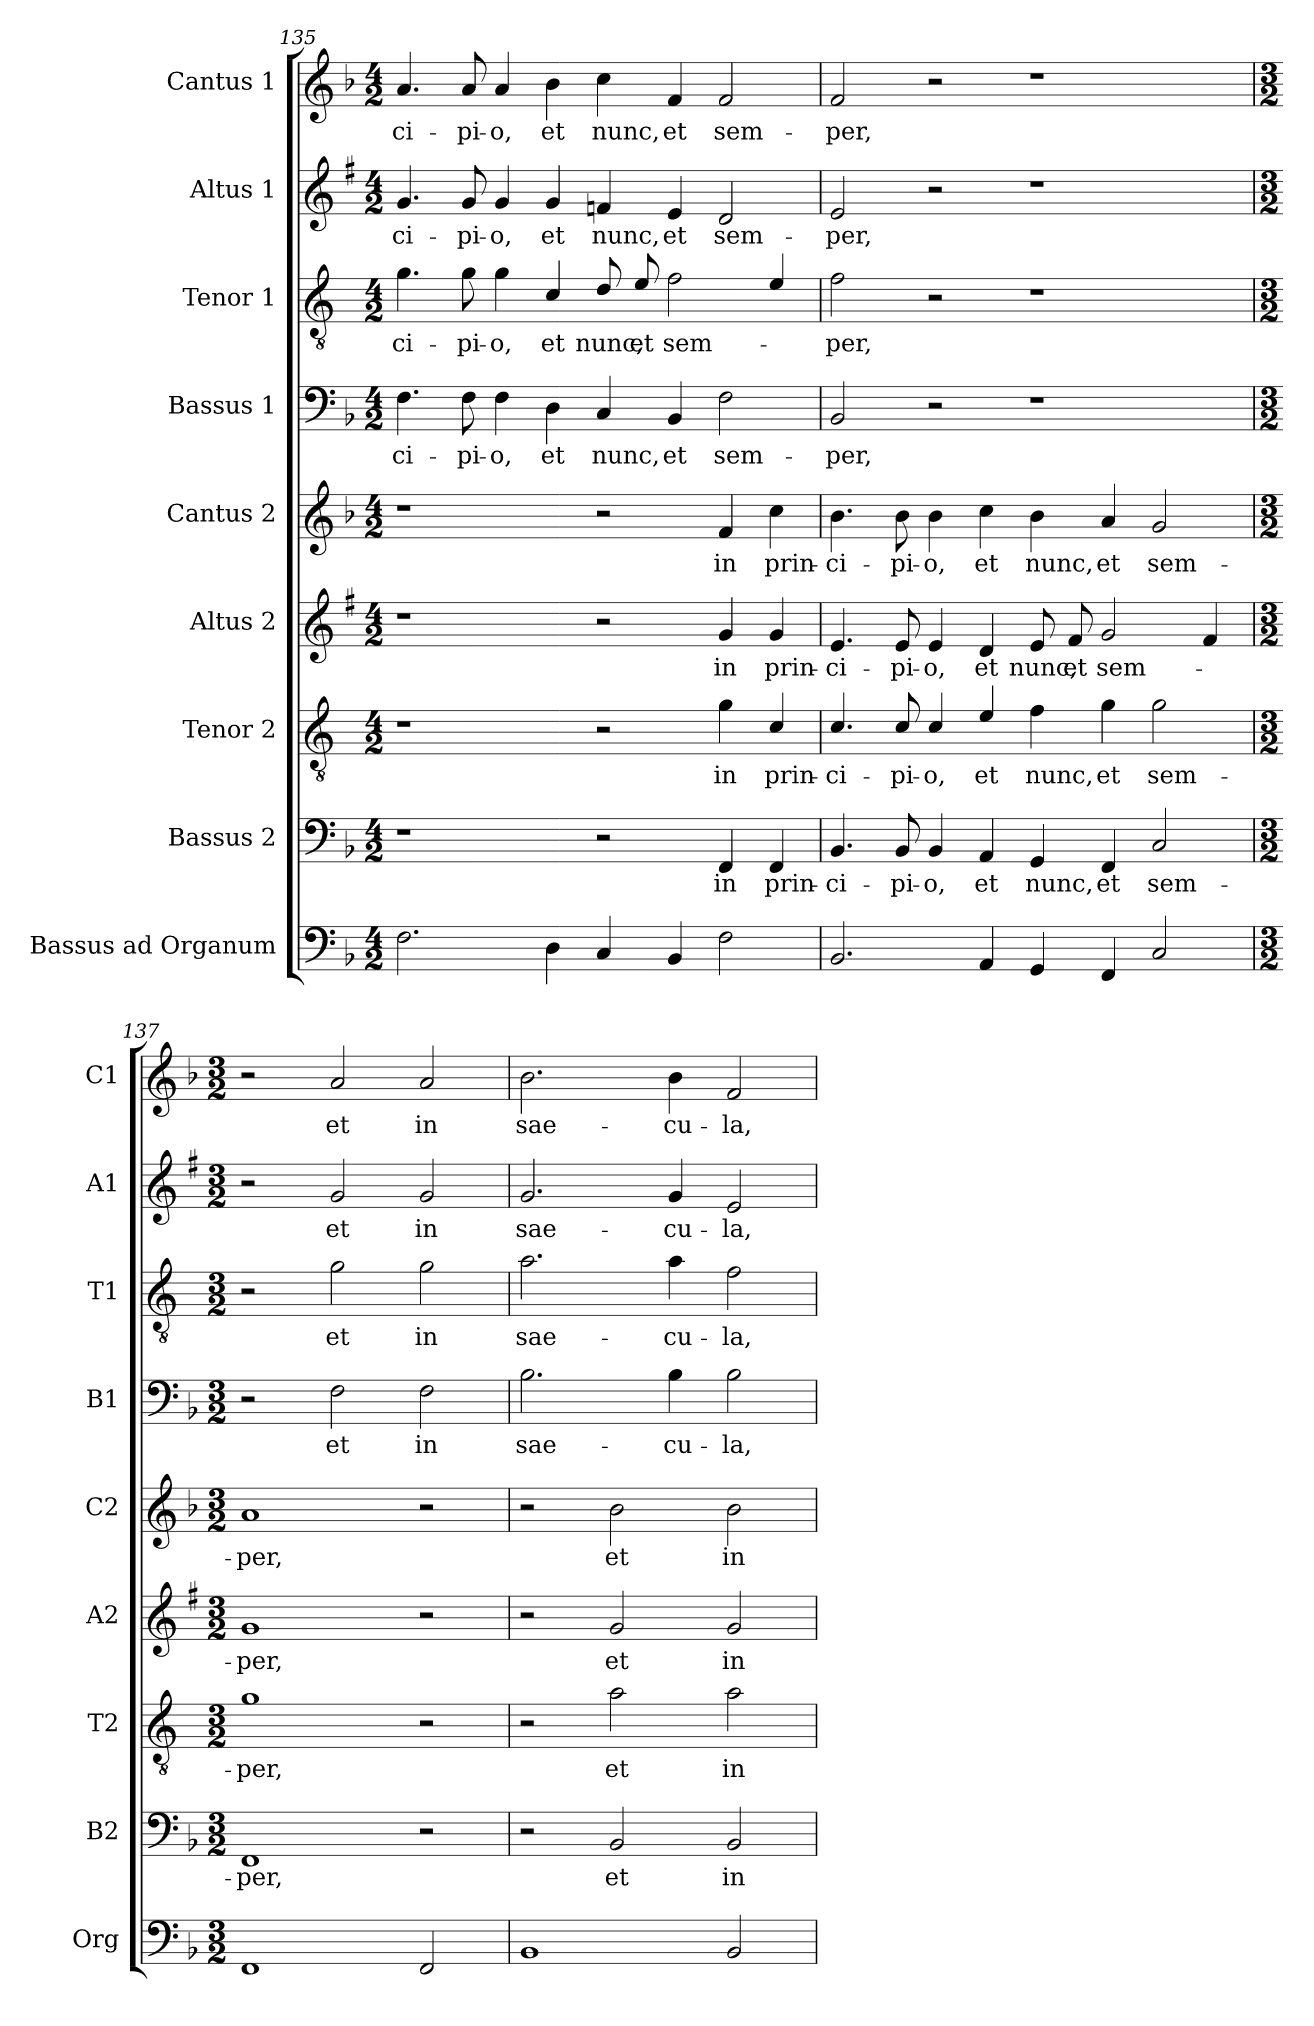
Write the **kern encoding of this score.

**kern	**kern	**text	**kern	**text	**kern	**text	**kern	**text	**kern	**text	**kern	**text	**kern	**text	**kern	**text
*part9	*part8	*part8	*part7	*part7	*part6	*part6	*part5	*part5	*part4	*part4	*part3	*part3	*part2	*part2	*part1	*part1
*staff9	*staff8	*staff8	*staff7	*staff7	*staff6	*staff6	*staff5	*staff5	*staff4	*staff4	*staff3	*staff3	*staff2	*staff2	*staff1	*staff1
*I"Bassus ad Organum	*I"Bassus 2	*	*I"Tenor 2	*	*I"Altus 2	*	*I"Cantus 2	*	*I"Bassus 1	*	*I"Tenor 1	*	*I"Altus 1	*	*I"Cantus 1	*
*I'Org	*I'B2	*	*I'T2	*	*I'A2	*	*I'C2	*	*I'B1	*	*I'T1	*	*I'A1	*	*I'C1	*
*clefF4	*clefF4	*	*clefGv2	*	*clefG2	*	*clefG2	*	*clefF4	*	*clefGv2	*	*clefG2	*	*clefG2	*
*	*	*	*ITrd4c7	*	*ITrd1c2	*	*	*	*	*	*ITrd4c7	*	*ITrd1c2	*	*	*
*k[b-]	*k[b-]	*	*k[b-]	*	*k[b-]	*	*k[b-]	*	*k[b-]	*	*k[b-]	*	*k[b-]	*	*k[b-]	*
*F:	*F:	*	*F:	*	*F:	*	*F:	*	*F:	*	*F:	*	*F:	*	*F:	*
*M4/2	*M4/2	*	*M4/2	*	*M4/2	*	*M4/2	*	*M4/2	*	*M4/2	*	*M4/2	*	*M4/2	*
=135	=135	=135	=135	=135	=135	=135	=135	=135	=135	=135	=135	=135	=135	=135	=135	=135
!	!	!	!	!	!	!	!	!	!	!LO:LY:b	!	!LO:LY:b	!	!LO:LY:b	!	!LO:LY:b
2.F\	1r	.	1r	.	1r	.	1r	.	4.F\	-ci-	4.c\	-ci-	4.f/	-ci-	4.a/	-ci-
!	!	!	!	!	!	!	!	!	!	!LO:LY:b	!	!LO:LY:b	!	!LO:LY:b	!	!LO:LY:b
.	.	.	.	.	.	.	.	.	8F\	-pi-	8c\	-pi-	8f/	-pi-	8a/	-pi-
!	!	!	!	!	!	!	!	!	!	!LO:LY:b	!	!LO:LY:b	!	!LO:LY:b	!	!LO:LY:b
.	.	.	.	.	.	.	.	.	4F\	-o,	4c\	-o,	4f/	-o,	4a/	-o,
!	!	!	!	!	!	!	!	!	!	!LO:LY:b	!	!LO:LY:b	!	!LO:LY:b	!	!LO:LY:b
4D\	.	.	.	.	.	.	.	.	4D\	et	4F/	et	4f/	et	4b-\	et
!	!	!	!	!	!	!	!	!	!	!LO:LY:b	!	!LO:LY:b	!	!LO:LY:b	!	!LO:LY:b
4C/	2r	.	2r	.	2r	.	2r	.	4C/	nunc,	8G/	nunc,	4e-X/	nunc,	4cc\	nunc,
!	!	!	!	!	!	!	!	!	!	!	!	!LO:LY:b	!	!	!	!
.	.	.	.	.	.	.	.	.	.	.	8A/	et	.	.	.	.
!	!	!	!	!	!	!	!	!	!	!LO:LY:b	!	!LO:LY:b	!	!LO:LY:b	!	!LO:LY:b
4BB-/	.	.	.	.	.	.	.	.	4BB-/	et	2B-\	sem-	4d/	et	4f/	et
!	!	!LO:LY:b	!	!LO:LY:b	!	!LO:LY:b	!	!LO:LY:b	!	!LO:LY:b	!	!	!	!LO:LY:b	!	!LO:LY:b
2F\	4FF/	in	4c\	in	4f/	in	4f/	in	2F\	sem-	.	.	2c/	sem-	2f/	sem-
!	!	!LO:LY:b	!	!LO:LY:b	!	!LO:LY:b	!	!LO:LY:b	!	!	!	!	!	!	!	!
.	4FF/	prin-	4F/	prin-	4f/	prin-	4cc\	prin-	.	.	4A/	.	.	.	.	.
=136	=136	=136	=136	=136	=136	=136	=136	=136	=136	=136	=136	=136	=136	=136	=136	=136
!	!	!LO:LY:b	!	!LO:LY:b	!	!LO:LY:b	!	!LO:LY:b	!	!LO:LY:b	!	!LO:LY:b	!	!LO:LY:b	!	!LO:LY:b
2.BB-/	4.BB-/	-ci-	4.F/	-ci-	4.d/	-ci-	4.b-\	-ci-	2BB-/	-per,	2B-\	-per,	2d/	-per,	2f/	-per,
!	!	!LO:LY:b	!	!LO:LY:b	!	!LO:LY:b	!	!LO:LY:b	!	!	!	!	!	!	!	!
.	8BB-/	-pi-	8F/	-pi-	8d/	-pi-	8b-\	-pi-	.	.	.	.	.	.	.	.
!	!	!LO:LY:b	!	!LO:LY:b	!	!LO:LY:b	!	!LO:LY:b	!	!	!	!	!	!	!	!
.	4BB-/	-o,	4F/	-o,	4d/	-o,	4b-\	-o,	2r	.	2r	.	2r	.	2r	.
!	!	!LO:LY:b	!	!LO:LY:b	!	!LO:LY:b	!	!LO:LY:b	!	!	!	!	!	!	!	!
4AA/	4AA/	et	4A/	et	4c/	et	4cc\	et	.	.	.	.	.	.	.	.
!	!	!LO:LY:b	!	!LO:LY:b	!	!LO:LY:b	!	!LO:LY:b	!	!	!	!	!	!	!	!
4GG/	4GG/	nunc,	4B-\	nunc,	8d/	nunc,	4b-\	nunc,	1r	.	1r	.	1r	.	1r	.
!	!	!	!	!	!	!LO:LY:b	!	!	!	!	!	!	!	!	!	!
.	.	.	.	.	8e/	et	.	.	.	.	.	.	.	.	.	.
!	!	!LO:LY:b	!	!LO:LY:b	!	!LO:LY:b	!	!LO:LY:b	!	!	!	!	!	!	!	!
4FF/	4FF/	et	4c\	et	2f/	sem-	4a/	et	.	.	.	.	.	.	.	.
!	!	!LO:LY:b	!	!LO:LY:b	!	!	!	!LO:LY:b	!	!	!	!	!	!	!	!
2C/	2C/	sem-	2c\	sem-	.	.	2g/	sem-	.	.	.	.	.	.	.	.
.	.	.	.	.	4e/	.	.	.	.	.	.	.	.	.	.	.
!!LO:PB:g=z
=137	=137	=137	=137	=137	=137	=137	=137	=137	=137	=137	=137	=137	=137	=137	=137	=137
*M3/2	*M3/2	*	*M3/2	*	*M3/2	*	*M3/2	*	*M3/2	*	*M3/2	*	*M3/2	*	*M3/2	*
!	!	!LO:LY:b	!	!LO:LY:b	!	!LO:LY:b	!	!LO:LY:b	!	!	!	!	!	!	!	!
1FF	1FF	-per,	1c	-per,	1f	-per,	1a	-per,	2r	.	2r	.	2r	.	2r	.
!	!	!	!	!	!	!	!	!	!	!LO:LY:b	!	!LO:LY:b	!	!LO:LY:b	!	!LO:LY:b
.	.	.	.	.	.	.	.	.	2F\	et	2c\	et	2f/	et	2a/	et
!	!	!	!	!	!	!	!	!	!	!LO:LY:b	!	!LO:LY:b	!	!LO:LY:b	!	!LO:LY:b
2FF/	2r	.	2r	.	2r	.	2r	.	2F\	in	2c\	in	2f/	in	2a/	in
=138	=138	=138	=138	=138	=138	=138	=138	=138	=138	=138	=138	=138	=138	=138	=138	=138
!	!	!	!	!	!	!	!	!	!	!LO:LY:b	!	!LO:LY:b	!	!LO:LY:b	!	!LO:LY:b
1BB-	2r	.	2r	.	2r	.	2r	.	2.B-\	sae-	2.d\	sae-	2.f/	sae-	2.b-\	sae-
!	!	!LO:LY:b	!	!LO:LY:b	!	!LO:LY:b	!	!LO:LY:b	!	!	!	!	!	!	!	!
.	2BB-/	et	2d\	et	2f/	et	2b-\	et	.	.	.	.	.	.	.	.
!	!	!	!	!	!	!	!	!	!	!LO:LY:b	!	!LO:LY:b	!	!LO:LY:b	!	!LO:LY:b
.	.	.	.	.	.	.	.	.	4B-\	-cu-	4d\	-cu-	4f/	-cu-	4b-\	-cu-
!	!	!LO:LY:b	!	!LO:LY:b	!	!LO:LY:b	!	!LO:LY:b	!	!LO:LY:b	!	!LO:LY:b	!	!LO:LY:b	!	!LO:LY:b
2BB-/	2BB-/	in	2d\	in	2f/	in	2b-\	in	2B-\	-la,	2B-\	-la,	2d/	-la,	2f/	-la,
=	=	=	=	=	=	=	=	=	=	=	=	=	=	=	=	=
*-	*-	*-	*-	*-	*-	*-	*-	*-	*-	*-	*-	*-	*-	*-	*-	*-
